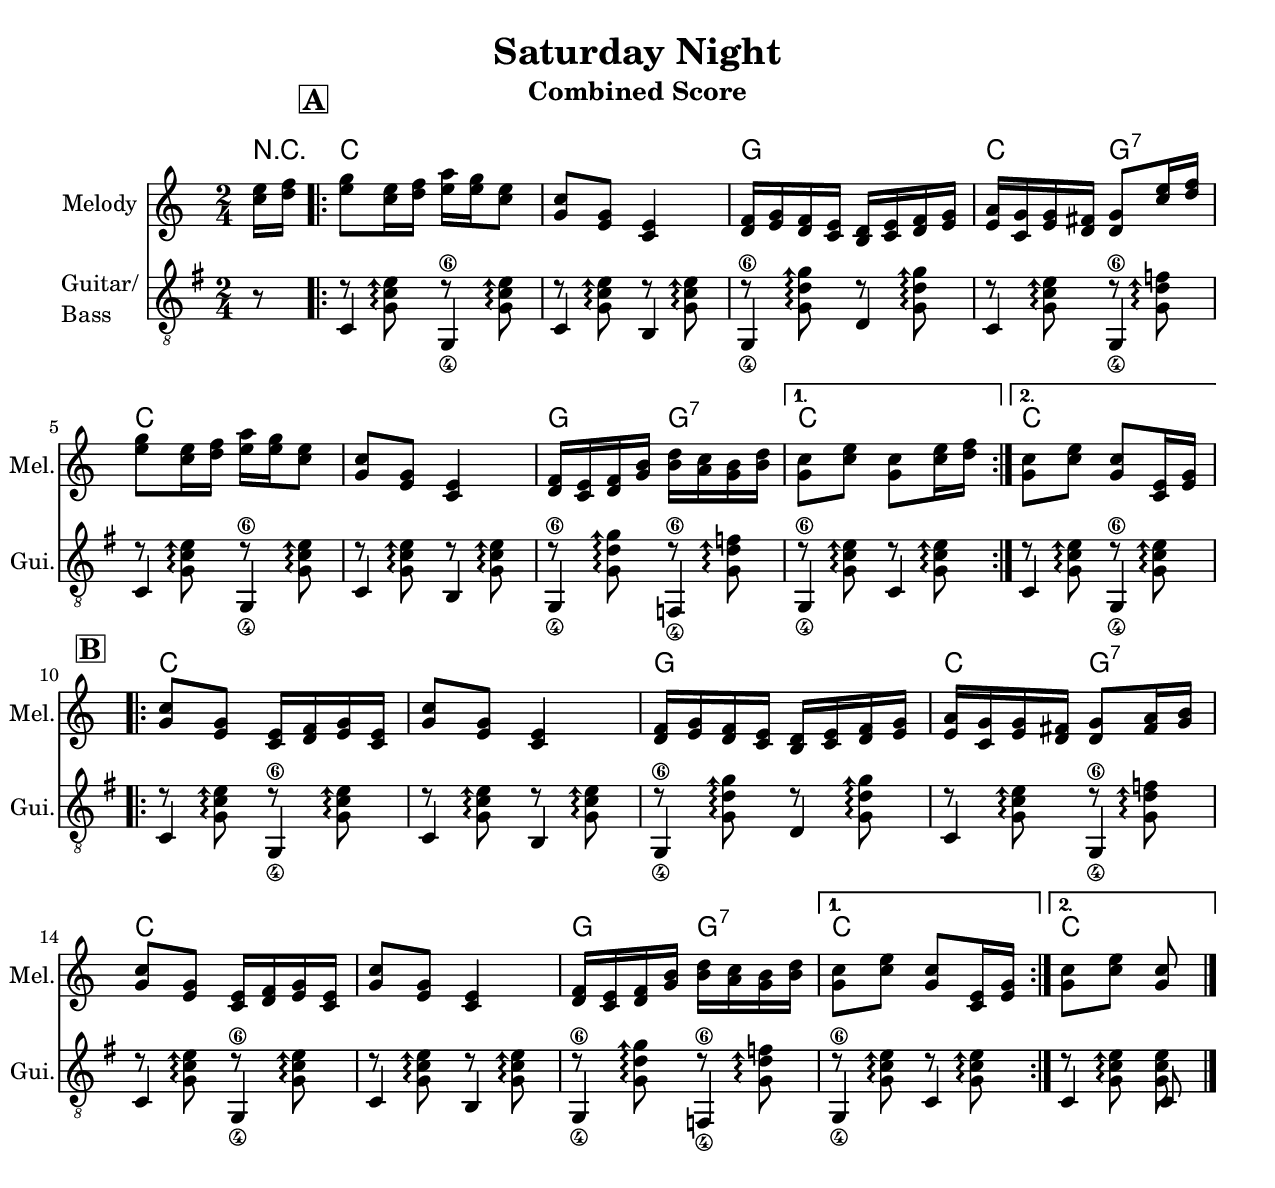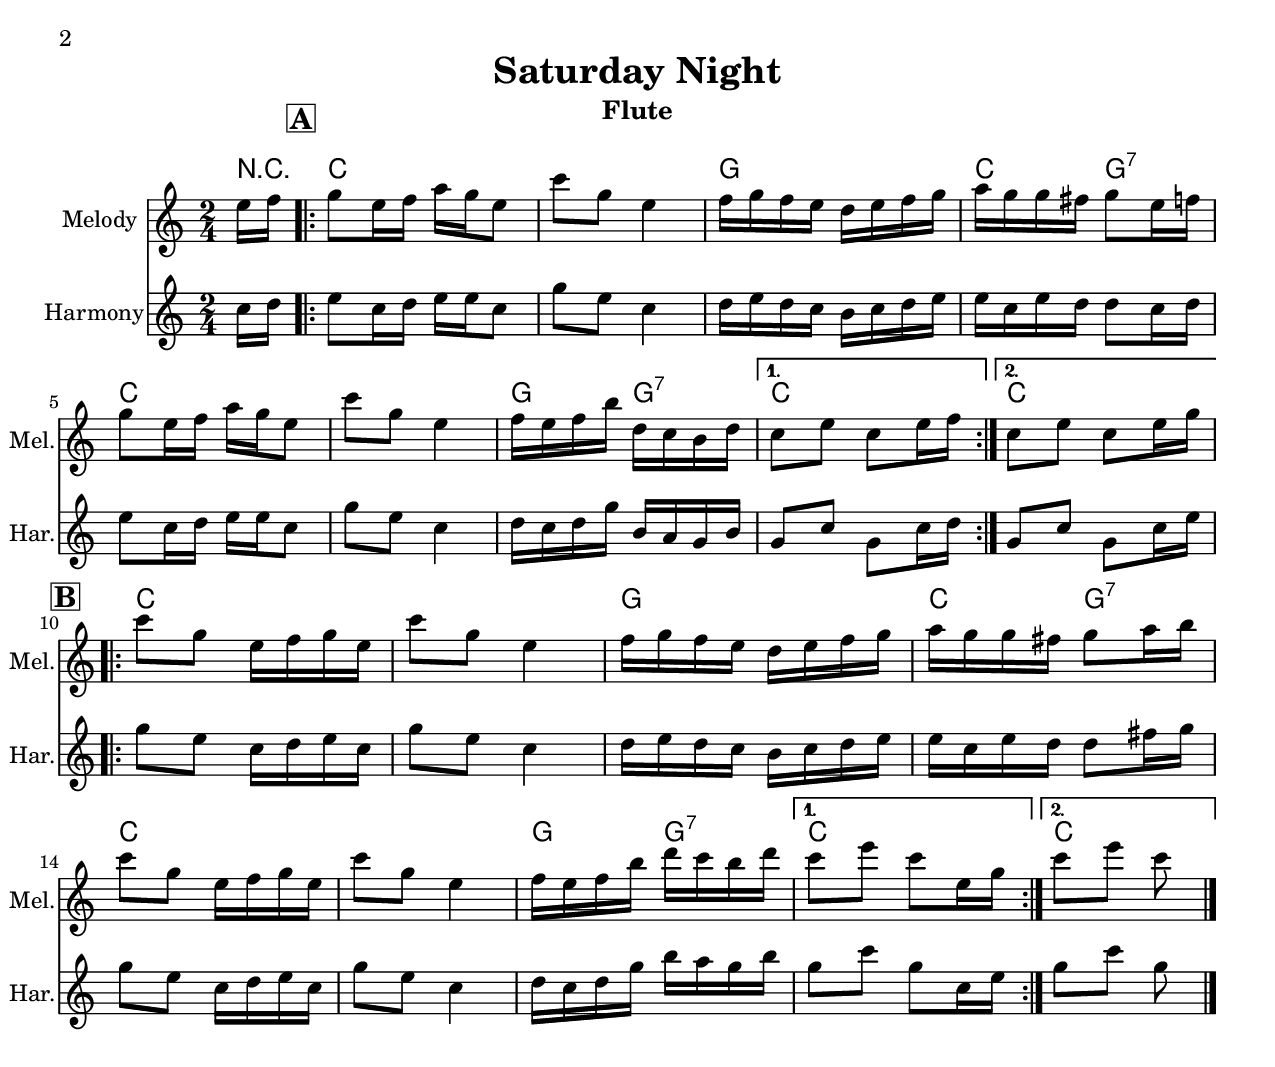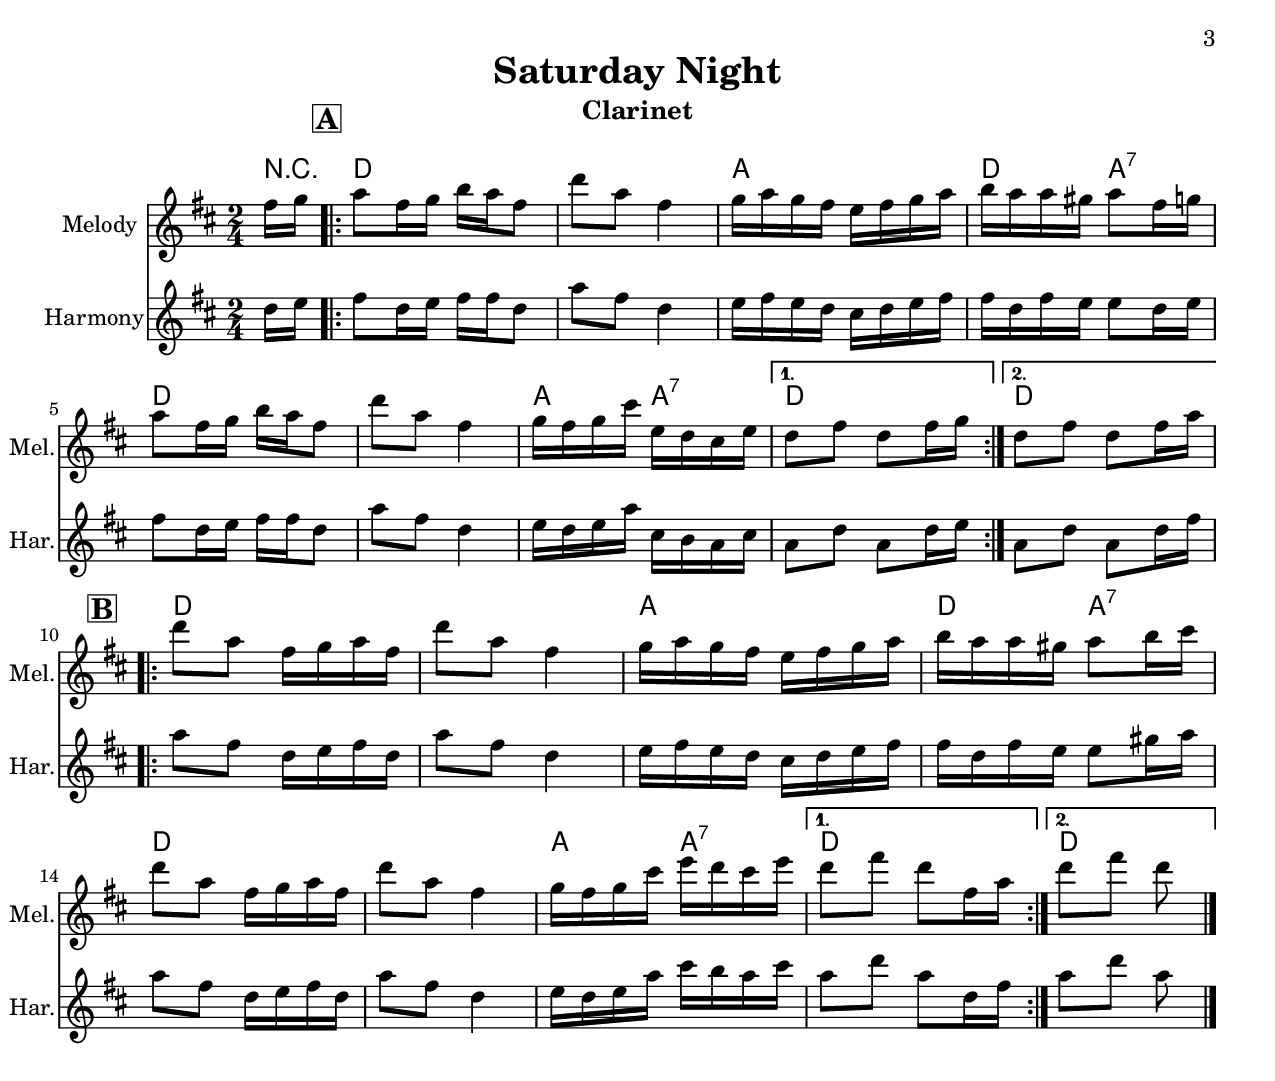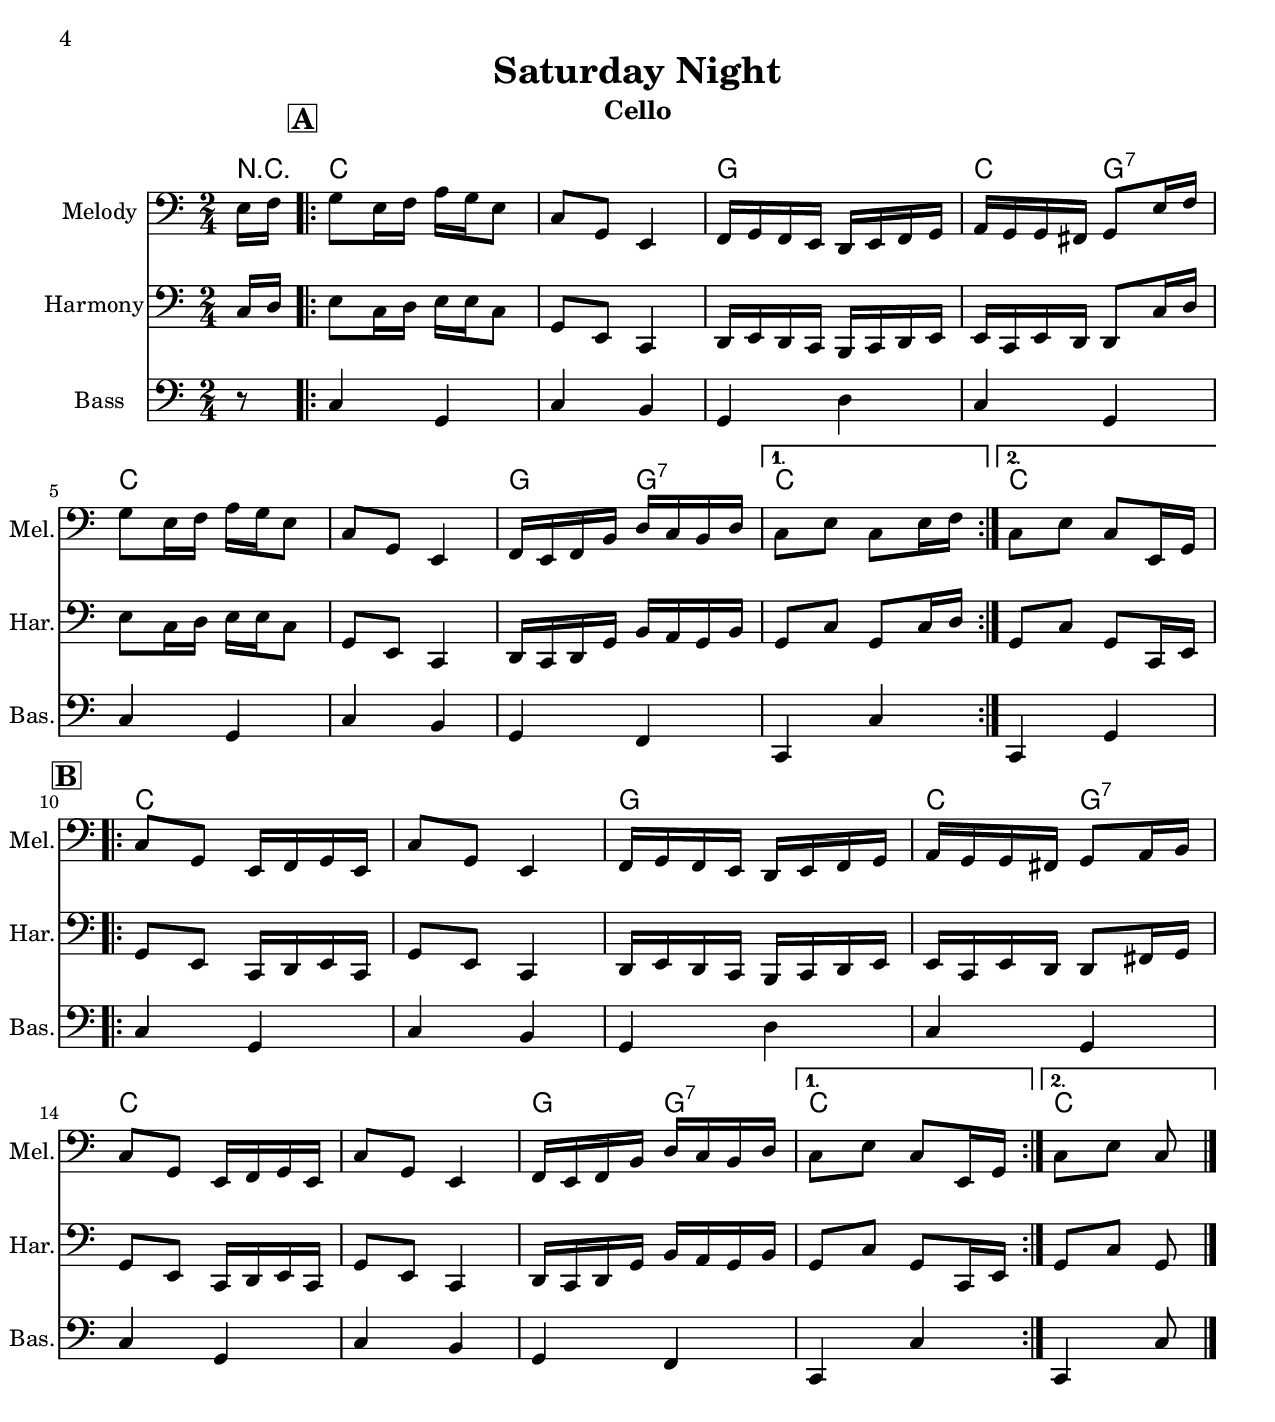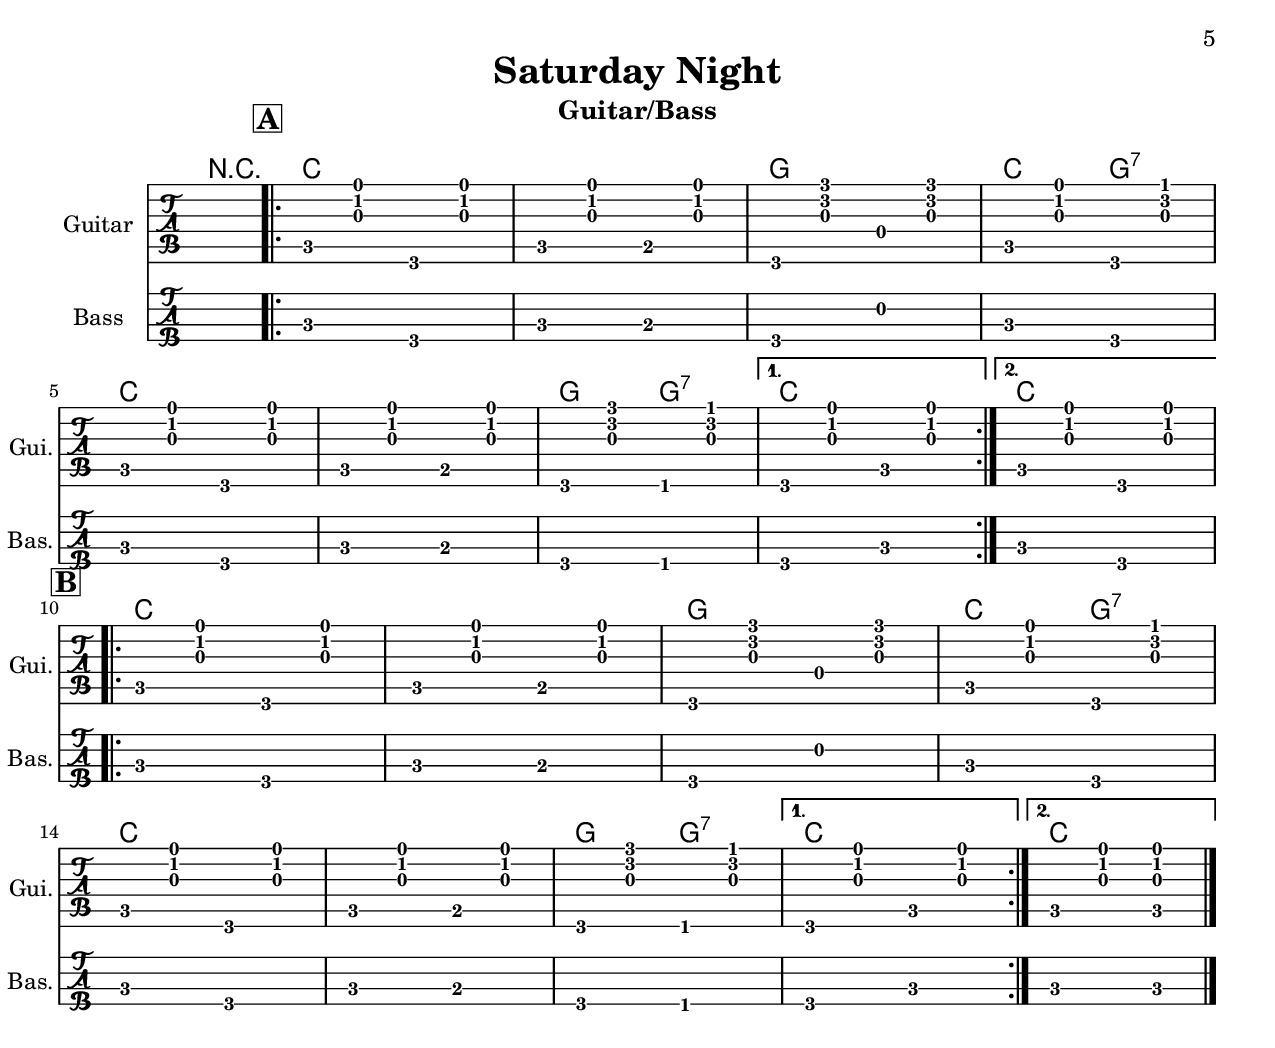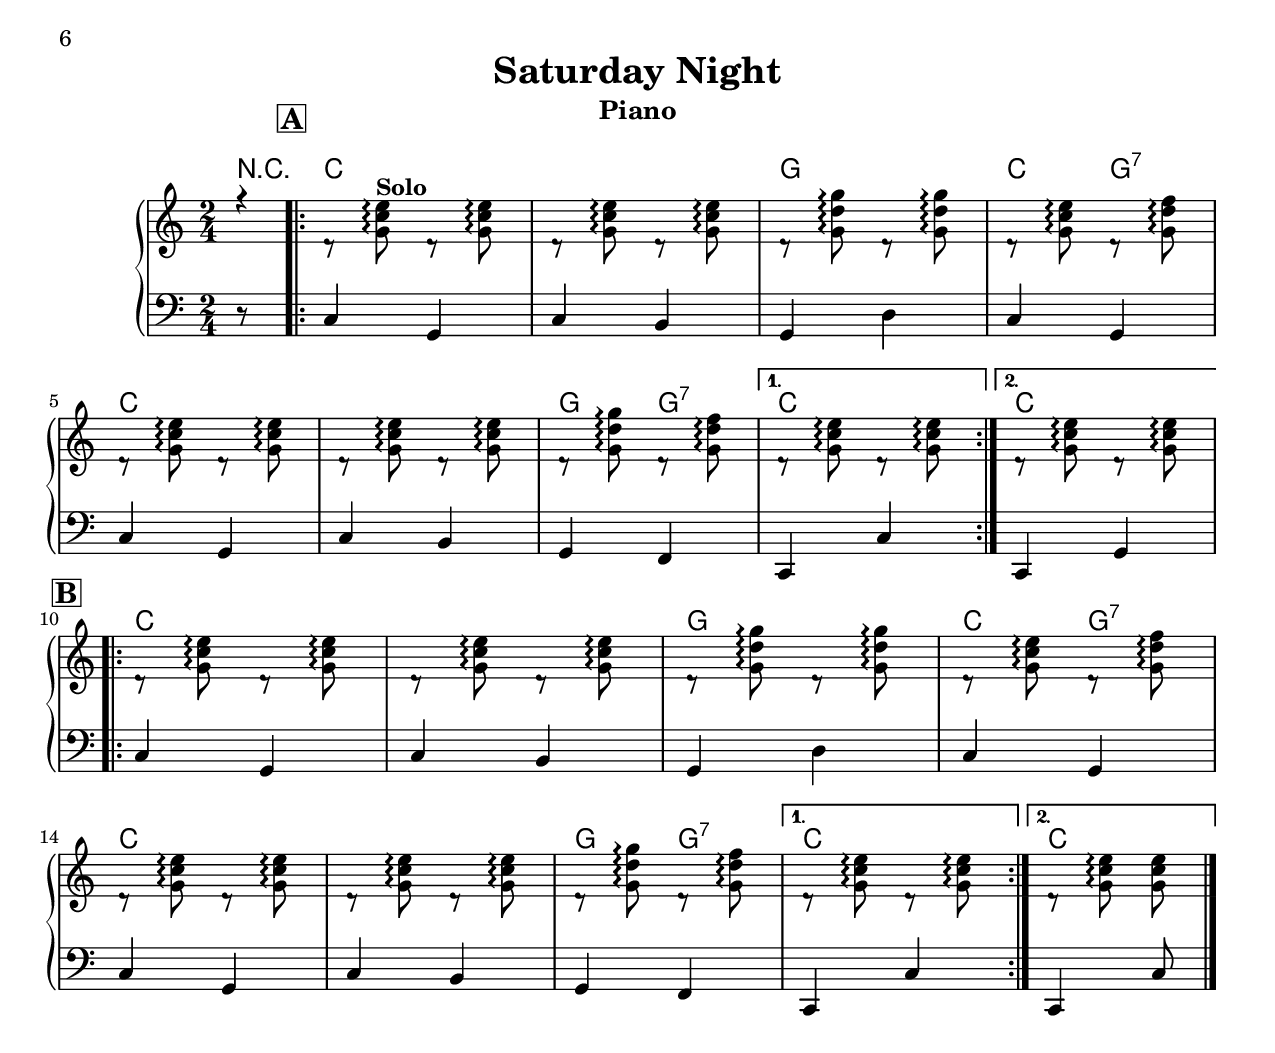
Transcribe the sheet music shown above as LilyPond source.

\version "2.10.10"
\header {
  title = "Saturday Night"
  piece = "Traditional"
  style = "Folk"
%  copyright = "Public Domain"
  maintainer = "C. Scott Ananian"
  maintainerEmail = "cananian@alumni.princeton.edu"
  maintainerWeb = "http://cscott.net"
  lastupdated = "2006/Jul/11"
  meter = 129
}
#(set-default-paper-size "letter")

% melody in bill's sheet music.  the range is a bit much
% for flute.
melody = \relative c'' {
  \tag #'key \key c \major
  \time 2/4
  \tag #'partial \partial 8
  e16 f |
  \repeat volta 2 {
    g8 e16 f a g e8 |
    c8 g e4 |
    f16 g f e d e f g |
    a16 g g fis g8 e'16 f |

    g8 e16 f a g e8 |
    c8 g e4 |
    f16 e f b d c b d |
  }
  \alternative {
    { c8 e c e16 f }
    { c8 e c e,16 g }
  }

% part 2
  \repeat volta 2 {
    c8 g e16 f g e |
    c'8 g e4 |
    f16 g f e d e f g |
    a16 g g fis g8 a16 b |

    c8 g e16 f g e |
    c'8 g e4 |
    f16 e f b d c b d |
  }
  \alternative {
    { c8 e c e,16 g }
    { c8 e c \bar "|." }
  }
}

% harmony to stock melody
alternate = \relative c'' {
  \tag #'key \key c \major
  \time 2/4
  \tag #'partial \partial 8
  c16 d |
  \repeat volta 2 {
    e8 c16 d e e c8 |
    g8 e c4 |
    d16 e d c b c d e |
    e16 c e d d8 c'16 d |

    e8 c16 d e e c8 |
    g8 e c4 |
    d16 c d g b a g b |
  }
  \alternative {
    { g8 c g c16 d }
    { g,8 c g c,16 e }
  }
% part 2
  \repeat volta 2 {
    g8 e c16 d e c |
    g'8 e c4 |
    d16 e d c b c d e |
    e16 c e d d8 fis16 g |

    g8 e c16 d e c |
    g'8 e c4 |
    d16 c d g b a g b |
  }
  \alternative {
    { g8 c g c,16 e }
    { g8 c g \bar "|." }
  }
}

fmelody = \relative c'' {
  \tag #'key \key c \major
  \time 2/4
  \tag #'partial \partial 8
  e16 f |
  \repeat volta 2 {
    g8 e16 f a g e8 |
    c'8 g e4 |
    f16 g f e d e f g |
    a16 g g fis g8 e16 f |

    g8 e16 f a g e8 |
    c'8 g e4 |
    f16 e f b d, c b d |
  }
  \alternative {
    { c8 e c e16 f }
    { c8 e c e16 g }
  }
% part 2
  \repeat volta 2 {
    c8 g e16 f g e |
    c'8 g e4 |
    f16 g f e d e f g |
    a16 g g fis g8 a16 b |

    c8 g e16 f g e |
    c'8 g e4 |
    f16 e f b d c b d |
  }
  \alternative {
    { c8 e c e,16 g }
    { c8 e c \bar "|." }
  }
}

falternate = \relative c'' {
  \tag #'key \key c \major
  \time 2/4
  \tag #'partial \partial 8
  c16 d |
  \repeat volta 2 {
    e8 c16 d e e c8 |
    g'8 e c4 |
    d16 e d c b c d e |
    e16 c e d d8 c16 d |

    e8 c16 d e e c8 |
    g'8 e c4 |
    d16 c d g b, a g b |
  }
  \alternative {
    { g8 c g c16 d }
    { g,8 c g c16 e }
  }
% part 2
  \repeat volta 2 {
    g8 e c16 d e c |
    g'8 e c4 |
    d16 e d c b c d e |
    e16 c e d d8 fis16 g |

    g8 e c16 d e c |
    g'8 e c4 |
    d16 c d g b a g b |
  }
  \alternative {
    { g8 c g c,16 e }
    { g8 c g \bar "|." }
  }
}

% chords
harmonies = \chordmode {
  \time 2/4
  \tag #'partial \partial 8 
  r8 |
  \once\override Score.RehearsalMark #'extra-offset = #'(0 . 2)
  \mark\default
  \repeat volta 2 {
    c4 c
    c4 c
    g4 g
    c4 g:7
\break
    c4 c
    c4 c
    g4 g:7
  }
  \alternative {
    { c4 c }
    { c4 c }
  }
  
  \break
% Part 2
  \once\override Score.RehearsalMark #'extra-offset = #'(-4 . 2)
  \repeat volta 2 {
    \mark\default
    c4 c
    c4 c
    g4 g
    c4 g:7
\break
    c4 c
    c4 c
    g4 g:7
  }
  \alternative {
    { c4 c }
    { c4. }
  }
}

% guitar part (also bass and piano)
lowg = \relative c g4-\tag #'b \4-\tag #'g \6
lowf = \relative c f,4-\tag #'b \4-\tag #'g \6
guitarA = \relative c
{
  \time 2/4
  \tag #'partial \partial 8
  r8
  \repeat volta 2 {
    c4 \lowg | c b | \lowg d | c \lowg |
    c4 \lowg | c b | \lowg \lowf |
  } \alternative {
    { \lowg c4 | }
    { c4 \lowg | }
  }
  \repeat volta 2 {
    c4 \lowg | c b | \lowg d | c \lowg |
    c4 \lowg | c b | \lowg \lowf |
  } \alternative {
    { \lowg c4 | }
    { c4 c8 \bar "|." }
  }
} 
guitarAA = \relative c % alternate bass line for cello/piano
{
  \time 2/4
  \tag #'partial \partial 8
  r8
  \repeat volta 2 {
    c4 g | c b | g d' | c g |
    c4 g | c b | g f |
  } \alternative {
    { c4 c' | }
    { c,4 g' | }
  }
  \repeat volta 2 {
    c4 g | c b | g d' | c g |
    c4 g | c b | g f |
  } \alternative {
    { c4 c' | }
    { c,4 c'8 \bar "|." }
  }
} 
guitarB = \relative c'
{
  \time 2/4
  \tag #'partial \partial 8
  s8 \arpeggioUp
  \repeat volta 2 {
    s8 <g c e>\arpeggio s8 <g c e>\arpeggio |
    s8 <g c e>\arpeggio s8 <g c e>\arpeggio |
    s8 <g d' g>\arpeggio s8 <g d' g>\arpeggio |
    s8 <g c e>\arpeggio s8 <g d' f>\arpeggio |
    s8 <g c e>\arpeggio s8 <g c e>\arpeggio |
    s8 <g c e>\arpeggio s8 <g c e>\arpeggio |
    s8 <g d' g>\arpeggio s8 <g d' f>\arpeggio |
  } \alternative {
    { s8 <g c e>\arpeggio s8 <g c e>\arpeggio | }
    { s8 <g c e>\arpeggio s8 <g c e>\arpeggio | }
  }
  \repeat volta 2 {
    s8 <g c e>\arpeggio s8 <g c e>\arpeggio |
    s8 <g c e>\arpeggio s8 <g c e>\arpeggio |
    s8 <g d' g>\arpeggio s8 <g d' g>\arpeggio |
    s8 <g c e>\arpeggio s8 <g d' f>\arpeggio |
    s8 <g c e>\arpeggio s8 <g c e>\arpeggio |
    s8 <g c e>\arpeggio s8 <g c e>\arpeggio |
    s8 <g d' g>\arpeggio s8 <g d' f>\arpeggio |
  } \alternative {
    { s8 <g c e>\arpeggio s8 <g c e>\arpeggio | }
    { s8 <g c e>\arpeggio <g c e> \bar "|." }
  }
}
guitarC = \relative c'
{
  \time 2/4
  \tag #'partial \partial 8
  s8 \arpeggioUp
  \repeat volta 2 {
    \repeat unfold 7 { d8\rest s8 d8\rest s8 | }
  } \alternative {
    { d8\rest s8 d8\rest s8 }
    { d8\rest s8 d8\rest s8 }
  }
  \repeat volta 2 {
    \repeat unfold 7 { d8\rest s8 d8\rest s8 | }
  } \alternative {
    { d8\rest s8 d8\rest s8 }
    { d8\rest s8 s8 }
  }
}

bass = \transpose c c, { \removeWithTag #'g \guitarA }

\paper {
  scoreTitleMarkup = \bookTitleMarkup
  bookTitleMarkup = \markup {}
  ragged-bottom = ##t
}

% combined score
\score {
  <<
    \set Score.markFormatter = #format-mark-box-letters
    \context ChordNames {
      \set chordChanges = ##t
      \harmonies
    }
    \new Staff <<
      \set Staff.instrumentName = "Melody"
      \set Staff.shortInstrumentName = "Mel."
      \partcombine { \melody \bar "|." } \alternate
    >>
    \new Staff <<
      \set Staff.instrumentName = \markup{ \column{ "Guitar/" "Bass" } }
      \set Staff.shortInstrumentName = "Gui."
      \clef "treble_8"
      \key g \major
      \new Voice { \guitarA }
      \new Voice { \guitarB }
      \new Voice { \guitarC }
    >>
    %\new Staff << \key g \major \harmonies >>
  >>
  \header {
    instrument = "Combined Score"
  }
}
% melody parts, for flutes (non-transposing)
\score {
  <<
    \set Score.markFormatter = #format-mark-box-letters
    \context ChordNames {
      \set chordChanges = ##t
      \harmonies
    }
    \new Staff <<
      \set Staff.instrumentName = "Melody"
      \set Staff.shortInstrumentName = "Mel."
      \fmelody
    >>
    \new Staff <<
      \set Staff.instrumentName = "Harmony"
      \set Staff.shortInstrumentName = "Har."
      \falternate
    >>
  >>
  \header {
    instrument = "Flute"
    breakbefore=##t
  }
}
% melody parts, for clarinet (transposing)
\score {
  <<
    \set Score.markFormatter = #format-mark-box-letters
    \context ChordNames {
      \set chordChanges = ##t
      \transpose bes c' \harmonies
    }
    \new Staff <<
      \set Staff.instrumentName = "Melody"
      \set Staff.shortInstrumentName = "Mel."
      \transpose bes c' \fmelody
    >>
    \new Staff <<
      \set Staff.instrumentName = "Harmony"
      \set Staff.shortInstrumentName = "Har."
      \transpose bes c' \falternate
    >>
  >>
  \header {
    instrument = "Clarinet"
    breakbefore=##t
  }
}
% melody parts, for cellos (octave-shifted)
\score {
  <<
    \set Score.markFormatter = #format-mark-box-letters
    \context ChordNames {
      \set chordChanges = ##t
      \harmonies
    }
    \new Staff <<
      \set Staff.instrumentName = "Melody"
      \set Staff.shortInstrumentName = "Mel."
      \transpose c c,, { \clef bass \melody } % 2 octaves down
    >>
    \new Staff <<
      \set Staff.instrumentName = "Harmony"
      \set Staff.shortInstrumentName = "Har."
      \transpose c c,, { \clef bass \alternate } % 2 octaves down
    >>
    \new Staff <<
      \set Staff.instrumentName = "Bass"
      \set Staff.shortInstrumentName = "Bas."
      \transpose c c { \clef bass \guitarAA } % no trans
    >>
  >>
  \header {
    instrument = "Cello"
    breakbefore=##t
  }
}

% tablature parts
\score {
  <<
    \set Score.markFormatter = #format-mark-box-letters
    \context ChordNames {
      \set chordChanges = ##t
      \harmonies
    }
    \new TabStaff << 
      \set TabStaff.instrumentName = "Guitar"
      \set TabStaff.shortInstrumentName = "Gui."
      \time 4/4
      \new TabVoice { \removeWithTag #'b \guitarA }
      \new TabVoice \guitarB
    >>
    \new TabStaff <<
      \set TabStaff.instrumentName = "Bass"
      \set TabStaff.shortInstrumentName = "Bas."
      \set TabStaff.stringTunings = #bass-tuning
      \removeWithTag #'key \bass
    >>
  >>
  \header {
    instrument = "Guitar/Bass"
    breakbefore=##t
  }
}

% piano part (same as guitar part)
\score {
  <<
    \set Score.markFormatter = #format-mark-box-letters
    \context ChordNames {
      \set chordChanges = ##t
      \harmonies
    }
    \new PianoStaff <<
      \new Staff {
	\partcombine
	{ \transpose c c' \guitarB }
	{ \partcombine { \partial 8*2 r4 } \guitarC }
      }
      \new Staff { \clef bass \guitarAA }
    >>
  >>
  \header {
    instrument = "Piano"
    breakbefore=##t
  }
}

% midi score
\score {
  \unfoldRepeats
  \context PianoStaff <<
    \context Staff=melody <<
      \set Staff.midiInstrument = "flute"
      {
	\fmelody r8 | r2*16 | r2*15 | r4 r8
	\removeWithTag #'partial \fmelody
      }
    >>
    \context Staff = alternate <<
      \set Staff.midiInstrument = "flute"
      {
	\partial 8
	r8 | r2*32 | r2*31 | r4 r8
	\removeWithTag #'partial \falternate
      }
    >>
    \context Staff = celloA <<
      \set Staff.midiInstrument = "fiddle"
      {
	\partial 8
	r8 | r2*31 | r4 r8
	\removeWithTag #'partial \melody
      }
    >>
    \context Staff = celloB <<
      \set Staff.midiInstrument = "fiddle"
      {
	\partial 8
	r8 | r2*31 | r4 r8
	\removeWithTag #'partial \alternate
      }
    >>
    \context Staff=guitar <<
      \set Staff.midiInstrument = "acoustic guitar (steel)"
      \time 2/4
      \new Voice \repeat unfold 3 { \guitarA }
      \new Voice \repeat unfold 3 { \guitarB } >>
    \context Staff=bass <<
      \set Staff.midiInstrument = "acoustic bass"
      \repeat unfold 3 { \bass }
    >>
%{
    \context Staff=chords <<
      \set Staff.midiInstrument = "pizzicato strings"
      \repeat unfold 3 { \harmonies }
    >>
%}
  >>
  
  \midi {
    \context {
      \Score
      tempoWholesPerMinute = #(ly:make-moment 120 4)
      }
    }


}
